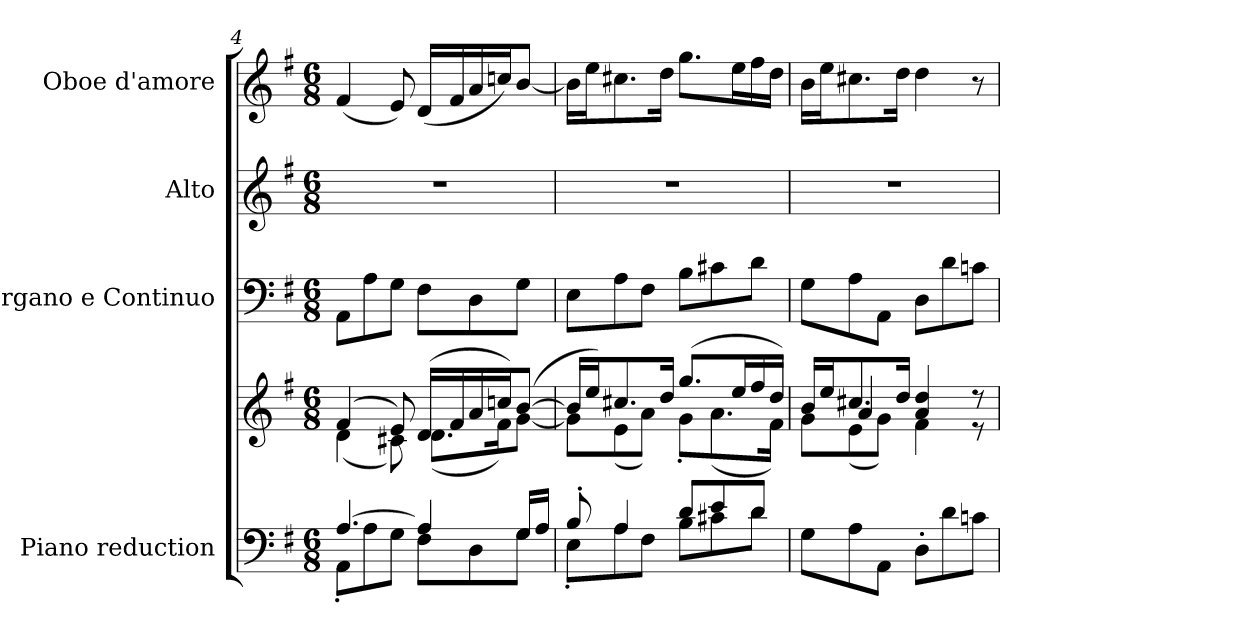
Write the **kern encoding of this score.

**kern	**kern	**kern	**kern	**kern
*part4	*part4	*part3	*part2	*part1
*staff5	*staff4	*staff3	*staff2	*staff1
*I"Piano reduction	*	*I"Organo e Continuo	*I"Alto	*I"Oboe d'amore
*I'Pno	*	*	*	*I'Ob
*clefF4	*clefG2	*clefF4	*clefG2	*clefG2
*k[f#]	*k[f#]	*k[f#]	*k[f#]	*k[f#]
*M6/8	*M6/8	*M6/8	*M6/8	*M6/8
=4	=4	=4	=4	=4
*^	*^	*	*	*
[4.A/	8AA'\L	(4f#/	(4d\	8AA\L	2.r	(4f#/
.	8A\	.	.	8A\	.	.
.	8G\J	8e/)	8c#X\)	8G\J	.	8e/)
4A/]	8F#\L	(16d/LL	(8.d\L	8F#\L	.	(16d/LL
.	.	16f#/	.	.	.	16f#/
.	8D\	16a/	.	8D\	.	16a/
.	.	16ccn/J)	16f#\K)	.	.	16ccn/J)
16G/LL	8G\J	([8b/J	[8g\J	8G\J	.	[8b/J
16A/JJ	.	.	.	.	.	.
=5	=5	=5	=5	=5	=5	=5
8B'/	8E'\L	16b/LL]	8g\L]	8E\L	2.r	16b\LL]
.	.	16ee/J)	.	.	.	16ee\J
4A/	8A\	8.cc#X/	(8e\	8A\	.	8.cc#X\
.	8F#\J	.	8a\J)	8F#\J	.	.
.	.	16dd/Jk	.	.	.	16dd\Jk
8d/L	8B\L	(8.gg/L	8g'\L	8B\L	.	8.gg\L
8e/	8c#X\	.	(8.a\	8c#X\	.	.
.	.	16ee/L	.	.	.	16ee\L
8d/J	8d\J	16ff#/	.	8d\J	.	16ff#\
.	.	16dd/JJ)	16f#\Jk)	.	.	16dd\JJ
*v	*v	*	*	*	*	*
=6	=6	=6	=6	=6	=6
*	*	*^	*	*	*
8G\L	16b/LL	8g\L	8ryy	8G\L	2.r	16b\LL
.	16ee/J	.	.	.	.	16ee\J
8A\	8.cc#X/	(8e\	4a/	8A\	.	8.cc#X\
8AA\J	.	8g\J)	.	8AA\J	.	.
.	16dd/Jk	.	.	.	.	16dd\Jk
8D'\L	4a/ 4dd/	4f#\	4ryy	8D\L	.	4dd\
8d\	.	.	.	8d\	.	.
8cn\J	8r	8r	8ryy	8cn\J	.	8r
*	*v	*v	*v	*	*	*
=	=	=	=	=
*-	*-	*-	*-	*-
